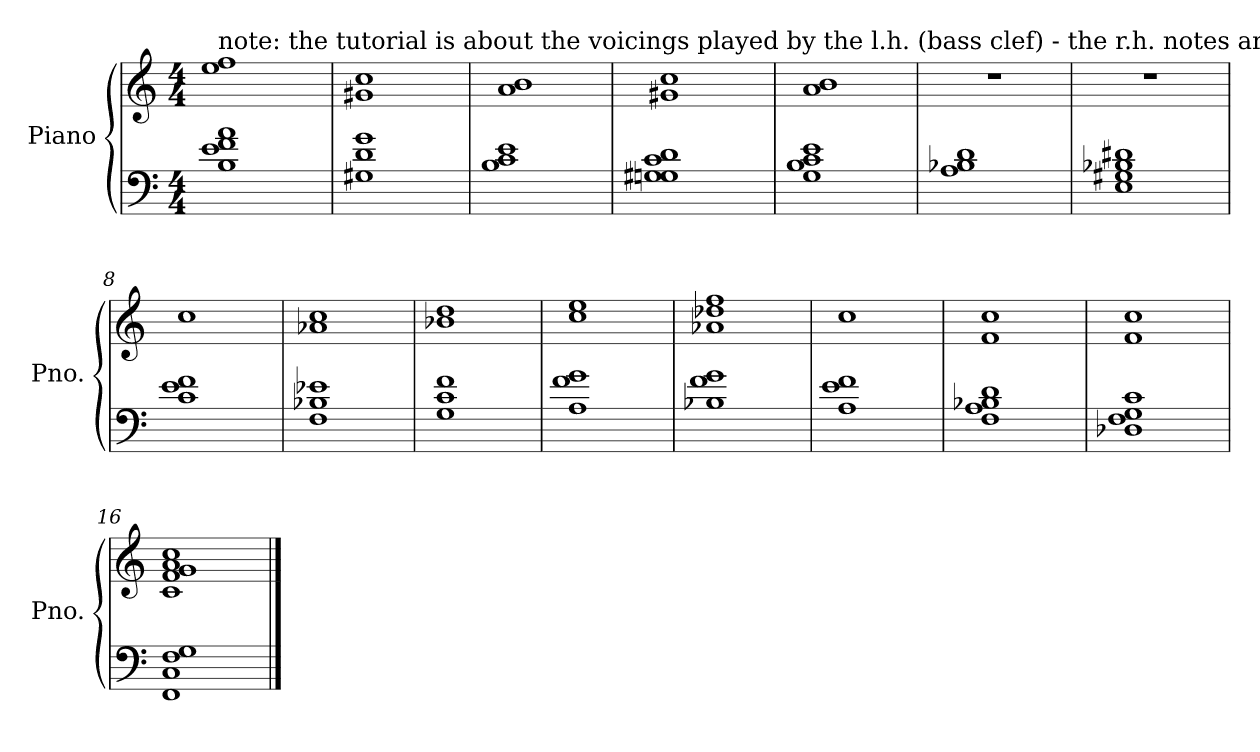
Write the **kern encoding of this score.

**kern	**kern
*part1	*part1
*staff2	*staff1
*I"Piano	*
*I'Pno.	*
*clefF4	*clefG2
*k[]	*k[]
*M4/4	*M4/4
=1	=1
!	!LO:TX:a:t=note&colon; the tutorial is about the voicings played by the l.h. (bass clef) - the r.h. notes are not complete (melody/improvisation missing)
1B 1e 1f 1a	1ee 1ff
=2	=2
1G#X 1d 1g	1g#X 1cc
=3	=3
1B 1c 1e	1a 1b
=4	=4
1Gn 1G#X 1c 1d	1g#X 1cc
!!LO:LB:g=z
=5	=5
1G 1B 1c 1e	1a 1b
=6	=6
1A 1B-X 1d	1r
=7	=7
1E 1G#X 1B-X 1d#X	1r
=8	=8
1c 1e 1f	1cc
!!LO:LB:g=z
=9	=9
1F 1B-X 1e-X	1a-X 1cc
=10	=10
1G 1c 1f	1b-X 1dd
=11	=11
1A 1f 1g	1cc 1ee
=12	=12
1B-X 1f 1g	1a-X 1dd-X 1ff
!!LO:LB:g=z
=13	=13
1A 1e 1f	1cc
=14	=14
1F 1A 1B-X 1d	1f 1cc
=15	=15
1D-X 1F 1G 1c	1f 1cc
=16	=16
1FF 1C 1F 1G	1c 1f 1g 1a 1cc
==	==
*-	*-
